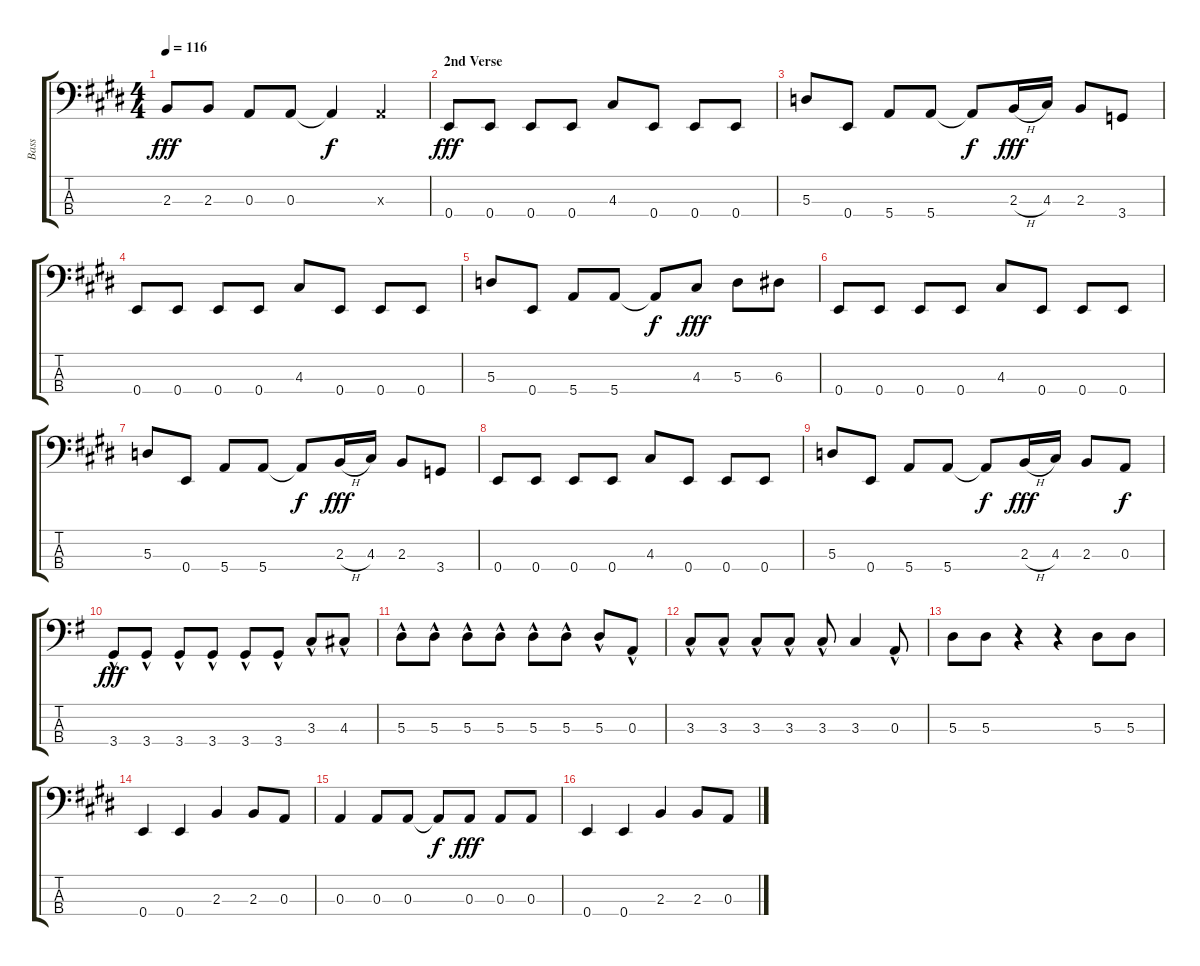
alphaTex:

\track ("Bass" "Bass") {instrument electricbasspick}
\staff {score tabs}
\tuning (G2 D2 A1 E1) {hide}
\ts (4 4)
\tempo 116
\clef f4
\ks e
2.3.8{dy fff} 2.3.8 0.3.8 0.3.8 0.3{t}.4{dy f} 0.3{x}.4 |
\section ("" "2nd Verse")
0.4.8{dy fff} 0.4.8 0.4.8 0.4.8 4.3.8 0.4.8 0.4.8 0.4.8 |
5.3.8 0.4.8 5.4.8 5.4.8 5.4{t}.8{dy f} 2.3{h}.16{dy fff} 4.3.16 2.3.8 3.4.8 |
0.4.8 0.4.8 0.4.8 0.4.8 4.3.8 0.4.8 0.4.8 0.4.8 |
5.3.8 0.4.8 5.4.8 5.4.8 5.4{t}.8{dy f} 4.3.8{dy fff} 5.3.8 6.3.8 |
0.4.8 0.4.8 0.4.8 0.4.8 4.3.8 0.4.8 0.4.8 0.4.8 |
5.3.8 0.4.8 5.4.8 5.4.8 5.4{t}.8{dy f} 2.3{h}.16{dy fff} 4.3.16 2.3.8 3.4.8 |
0.4.8 0.4.8 0.4.8 0.4.8 4.3.8 0.4.8 0.4.8 0.4.8 |
5.3.8 0.4.8 5.4.8 5.4.8 5.4{t}.8{dy f} 2.3{h}.16{dy fff} 4.3.16 2.3.8 0.3.8{dy f} |
\ks g
3.4{hac}.8{dy fff} 3.4{hac}.8 3.4{hac}.8 3.4{hac}.8 3.4{hac}.8 3.4{hac}.8 3.3{hac}.8 4.3{hac}.8 |
5.3{hac}.8 5.3{hac}.8 5.3{hac}.8 5.3{hac}.8 5.3{hac}.8 5.3{hac}.8 5.3{hac}.8 0.3{hac}.8 |
3.3{hac}.8 3.3{hac}.8 3.3{hac}.8 3.3{hac}.8 3.3{hac}.8 3.3.4 0.3{hac}.8 |
5.3.8 5.3.8 r.4 r.4 5.3.8 5.3.8 |
\ks e
0.4.4 0.4.4 2.3.4 2.3.8 0.3.8 |
0.3.4 0.3.8 0.3.8 0.3{t}.8{dy f} 0.3.8{dy fff} 0.3.8 0.3.8 |
0.4.4 0.4.4 2.3.4 2.3.8 0.3.8
